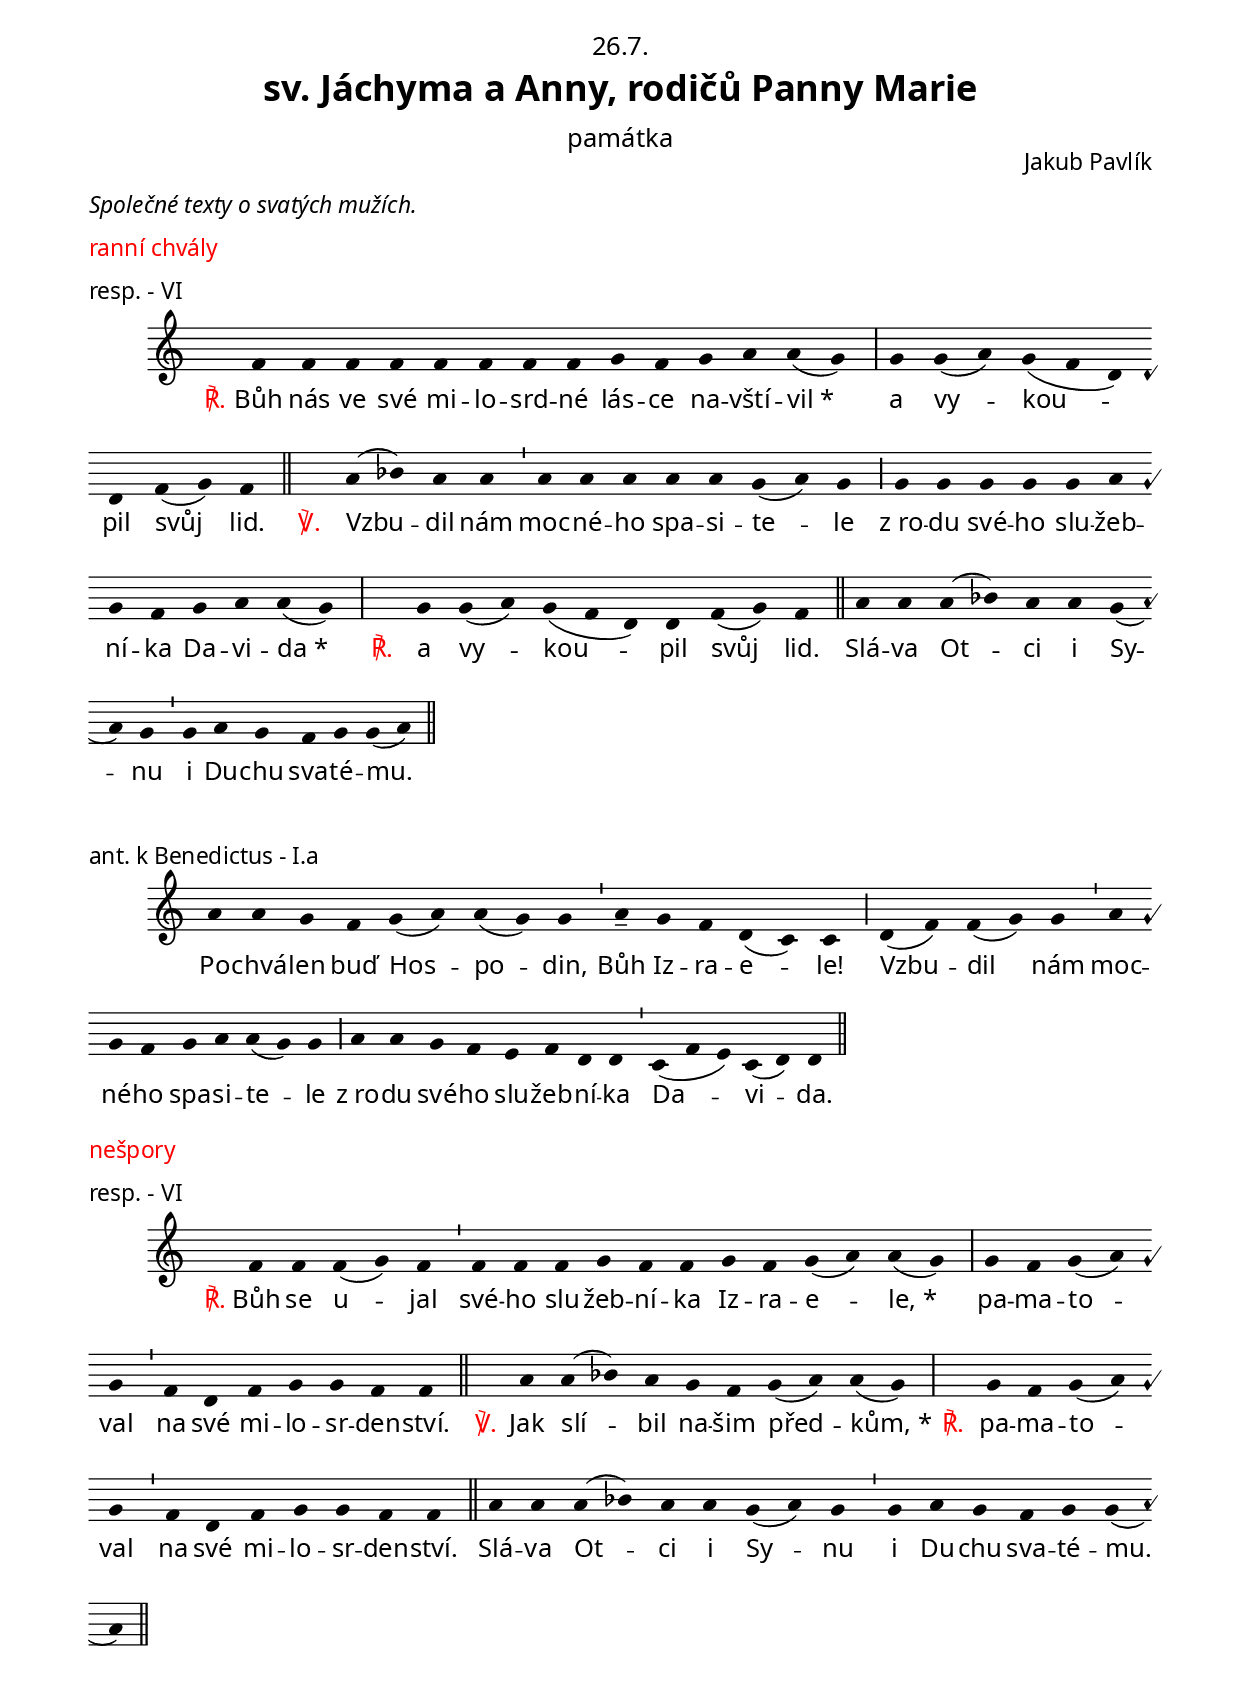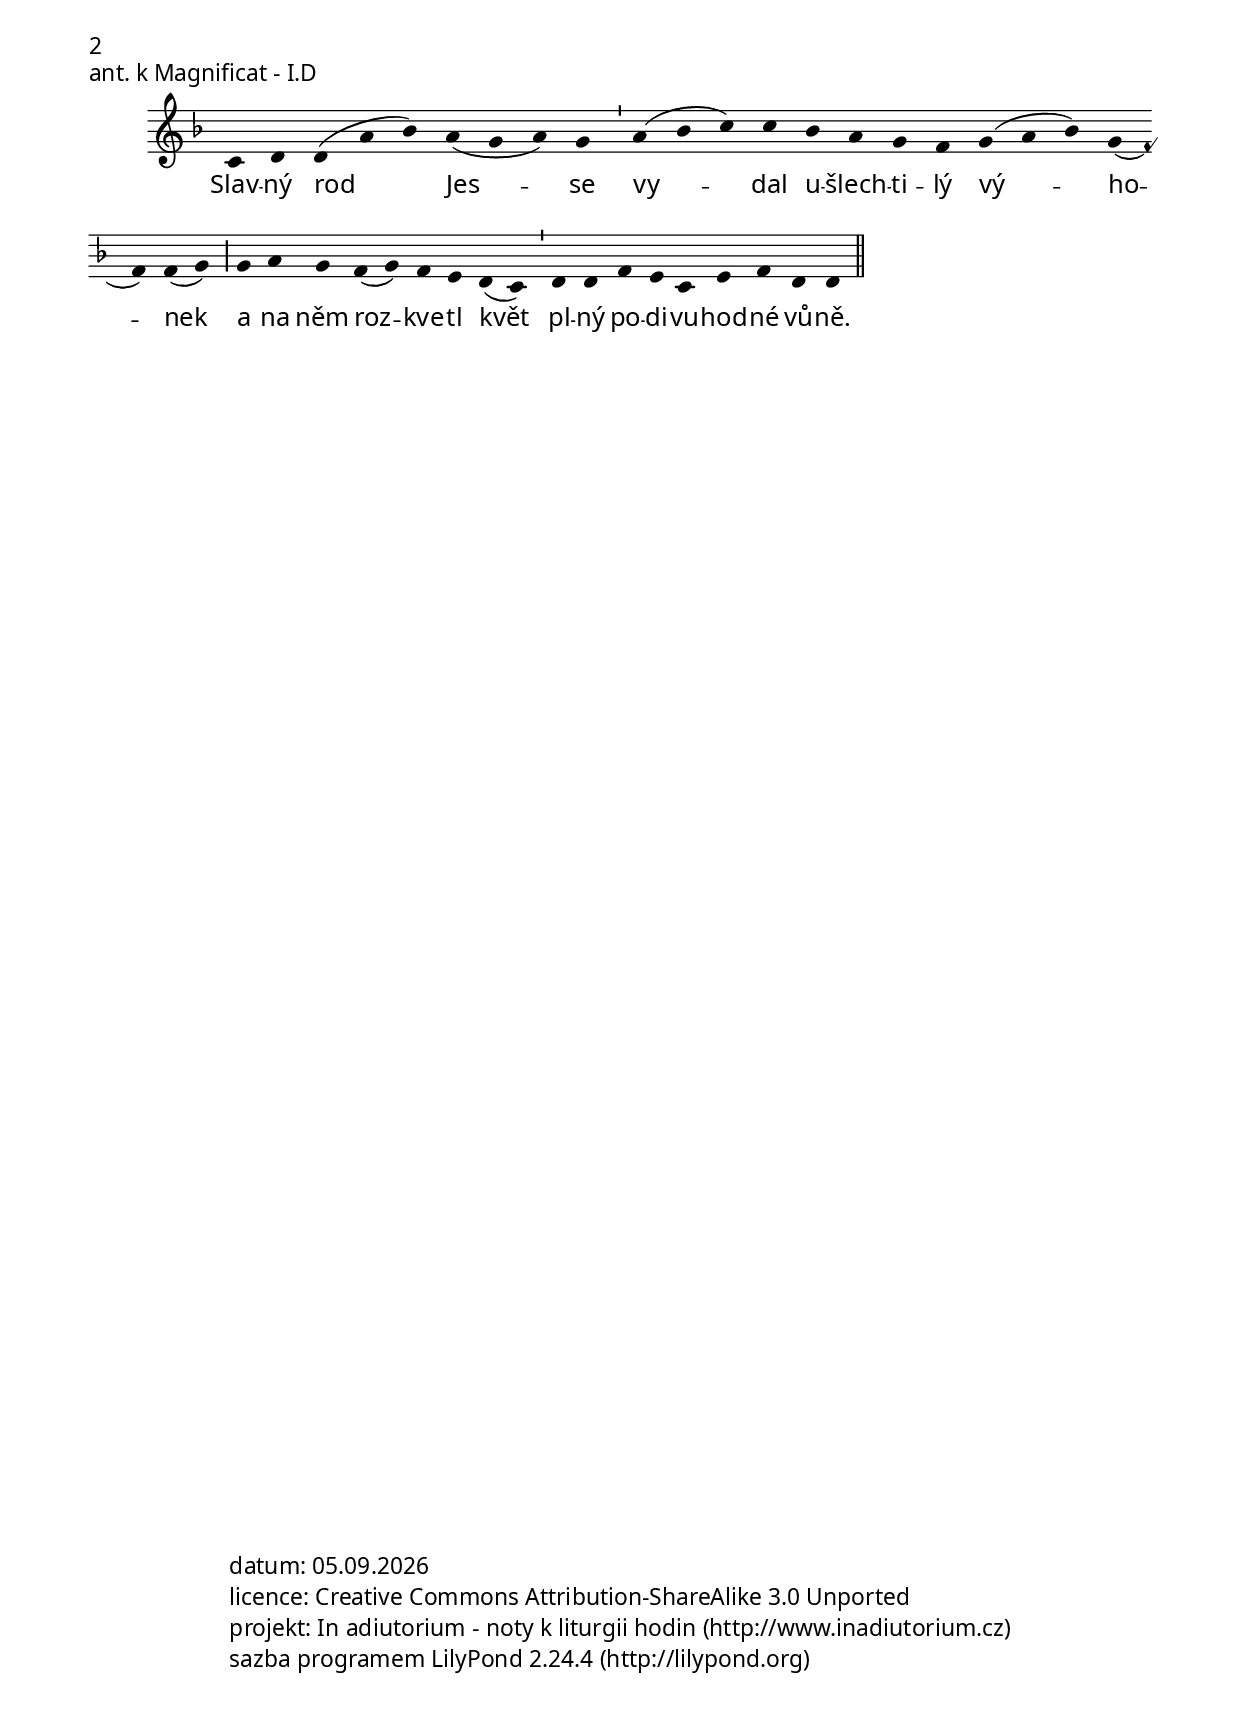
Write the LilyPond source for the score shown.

\version "2.15.40"

\include "../spolecne.ly"
\include "../dilyresponsorii.ly"

\header {
  title = \markup\titleSvatek
            "sv. Jáchyma a Anny, rodičů Panny Marie"
            památka
            26.7.
  composer = "Jakub Pavlík"
}

\markup\communia #'(#:muz)

\markup {\nadpisHodinka {"ranní chvály"}}

\score {
  \relative c' {
    \choralniRezim

    % R
    \neviditelna f
    f4 f f f f f f f g f g a a( g) \barMax
    g g( a) g( f d) d f( g) f \barFinalis
    % V
    \neviditelna a
    a4( bes) a a \barMin a a a a a g( a) g \barMaior
    g g g g g a g f g a a( g) \barMax
    % R
    \neviditelna a
    g g( a) g( f d) d f( g) f \barFinalis
    % Slava
    \respVIdoxologie \barFinalis
  }
  \addlyrics {
    \Response Bůh nás ve své mi -- lo -- srd -- né lás -- ce na -- vští -- vil_*
    a vy -- kou -- pil svůj lid.
    \Verse Vzbu -- dil nám moc -- né -- ho spa -- si -- te -- le
    z_ro -- du své -- ho slu -- žeb -- ní -- ka Da -- vi -- da_*
    \Response a vy -- kou -- pil svůj lid.
    \textRespDoxologie
  }
  \header {
    quid = "resp."
    modus = "VI"
    id = "rch-r"
    piece = \markup {\sestavTitulekResp}
  }
}

\score {
  \relative c'' {
    \choralniRezim
    a4 a g f g( a) a( g) g \barMin
    a-- g f d( c) c \barMaior
    d( f) f( g) g \barMin
    a g f g a a( g) g \barMaior
    a a g f e f d d \barMin
    c( f e) c( d) d \barFinalis
  }
  \addlyrics {
    Po -- chvá -- len buď Hos -- po -- din,
    Bůh Iz -- ra -- e -- le!
    Vzbu -- dil nám
    moc -- né -- ho spa -- si -- te -- le
    z_ro -- du své -- ho slu -- žeb -- ní -- ka
    Da -- vi -- da.
  }
  \header {
    quid = "ant. k Benedictus"
    modus = "I"
    differentia = "a"
    psalmus = ""
    id = "rch-aben"
    piece = \markup {\sestavTitulekBezZalmu}
  }
}

\markup {\nadpisHodinka {"nešpory"}}

\score {
  \relative c' {
    \choralniRezim

    % R
    \neviditelna f
    f4 f f( g) f \barMin f f f g f f g f g( a) a( g) \barMax
    g f g( a) g \barMin f d f g g f f \barFinalis
    % V
    \neviditelna a
    a4 a( bes) a g f g( a) a( g) \barMax
    % R
    \neviditelna a
    g f g( a) g \barMin f d f g g f f \barFinalis
    % Slava
    \respVIdoxologie \barFinalis
  }
  \addlyrics {
    \Response Bůh se u -- jal své -- ho slu -- žeb -- ní -- ka Iz -- ra -- e -- le,_*
    pa -- ma -- to -- val na své mi -- lo -- sr -- den -- ství.
    \Verse Jak slí -- bil na -- šim před -- kům,_*
    \Response pa -- ma -- to -- val na své mi -- lo -- sr -- den -- ství.
    \textRespDoxologie
  }
  \header {
    quid = "resp."
    modus = "VI"
    id = "ne-r"
    piece = \markup {\sestavTitulekResp}
  }
}

\score {
  \relative c' {
    \choralniRezim
    \key f \major
    c4 d d( a' bes) a( g a) g \barMin
    a( bes c) c bes a g f g( a bes) g( f) f( g) \barMaior
    g a g f( g) f e d( c) \barMin
    d d f e c e f d d \barFinalis
  }
  \addlyrics {
    Slav -- ný rod Jes -- se
    vy -- dal u -- šlech -- ti -- lý vý -- ho -- nek
    a na něm roz -- kve -- tl květ
    pl -- ný po -- di -- vu -- hod -- né vů -- ně.
  }
  \header {
    quid = "ant. k Magnificat"
    modus = "I"
    differentia = "D"
    psalmus = ""
    id = "ne-amag"
    piece = \markup {\sestavTitulekBezZalmu}
  }
}